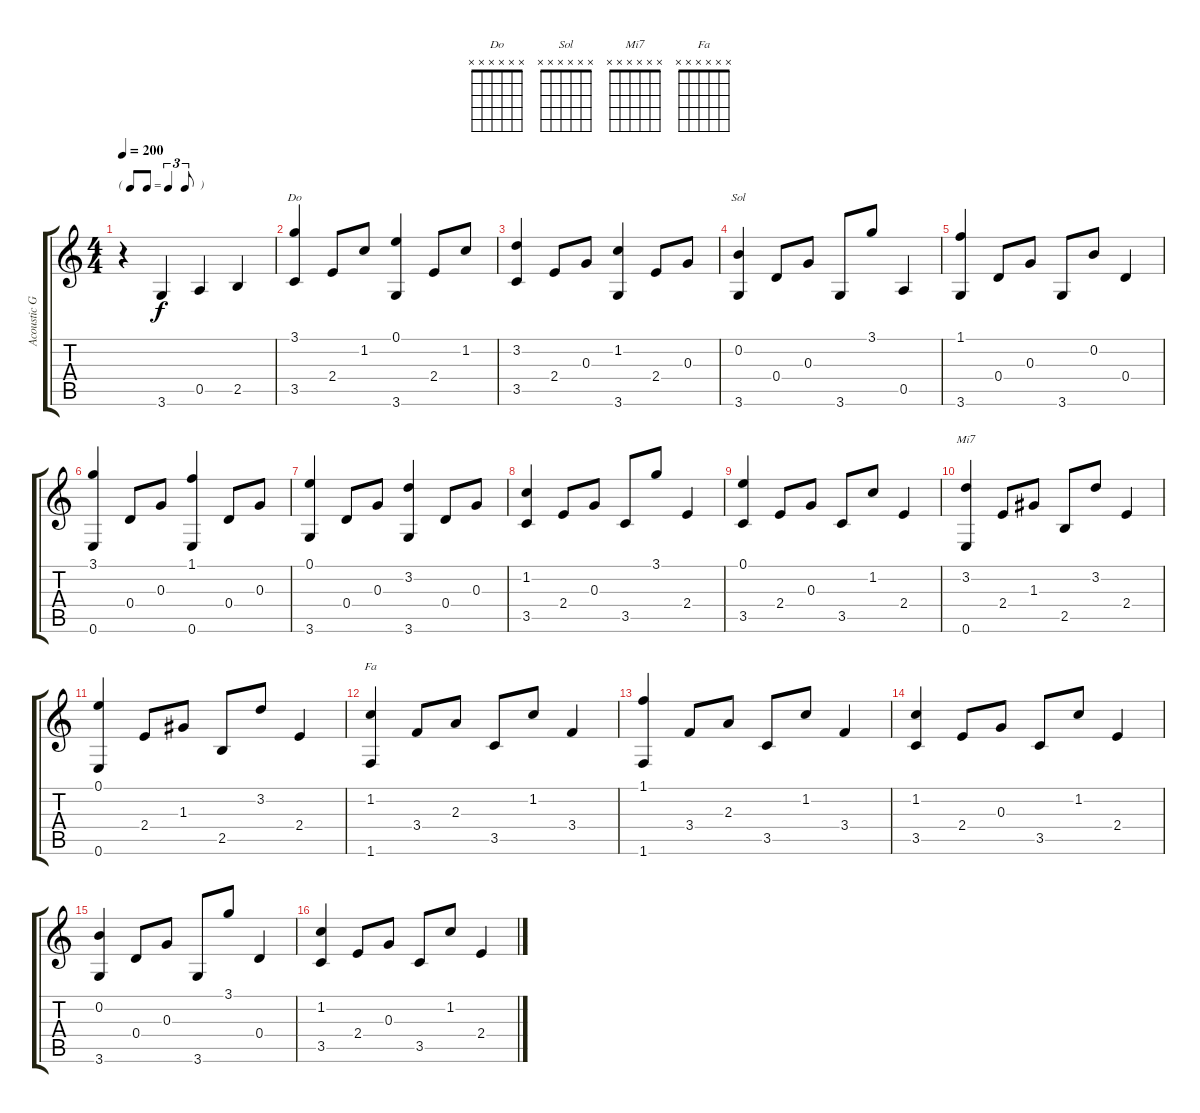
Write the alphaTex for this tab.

\track ("Acoustic Guitar" "Acoustic G") {instrument acousticguitarsteel}
\staff {score tabs}
\tuning (E4 B3 G3 D3 A2 E2) {hide}
\chord ("Do" x x x x x x) {firstfret 0}
\chord ("Sol" x x x x x x) {firstfret 0}
\chord ("Mi7" x x x x x x) {firstfret 0}
\chord ("Fa" x x x x x x) {firstfret 0}
\ts (4 4)
\tf triplet8th
\tempo 200
\clef g2
\ks c
r.4{dy f instrument acousticguitarsteel} 3.6.4 0.5.4 2.5.4 |
(3.1 3.5).4{ch "Do"} 2.4.8 1.2.8 (0.1 3.6).4 2.4.8 1.2.8 |
(3.2 3.5).4 2.4.8 0.3.8 (1.2 3.6).4 2.4.8 0.3.8 |
(0.2 3.6).4{ch "Sol"} 0.4.8 0.3.8 3.6.8 3.1.8 0.5.4 |
(1.1 3.6).4 0.4.8 0.3.8 3.6.8 0.2.8 0.4.4 |
(3.1 0.6).4 0.4.8 0.3.8 (1.1 0.6).4 0.4.8 0.3.8 |
(0.1 3.6).4 0.4.8 0.3.8 (3.2 3.6).4 0.4.8 0.3.8 |
(1.2 3.5).4 2.4.8 0.3.8 3.5.8 3.1.8 2.4.4 |
(0.1 3.5).4 2.4.8 0.3.8 3.5.8 1.2.8 2.4.4 |
(3.2 0.6).4{ch "Mi7"} 2.4.8 1.3.8 2.5.8 3.2.8 2.4.4 |
(0.1 0.6).4 2.4.8 1.3.8 2.5.8 3.2.8 2.4.4 |
(1.2 1.6).4{ch "Fa"} 3.4.8 2.3.8 3.5.8 1.2.8 3.4.4 |
(1.1 1.6).4 3.4.8 2.3.8 3.5.8 1.2.8 3.4.4 |
(1.2 3.5).4 2.4.8 0.3.8 3.5.8 1.2.8 2.4.4 |
(0.2 3.6).4 0.4.8 0.3.8 3.6.8 3.1.8 0.4.4 |
(1.2 3.5).4 2.4.8 0.3.8 3.5.8 1.2.8 2.4.4
